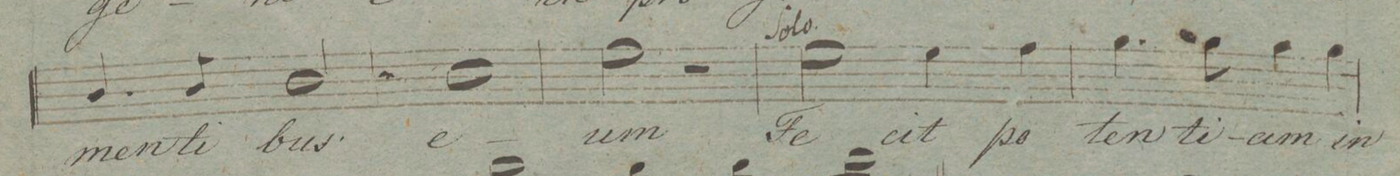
**kern	**text	**dynam
*I"Baſso.	*	*
*clefF4	*	*
*k[]	*	*
*met(c|)	*	*
*M2/2	*	*
4.D/	-men-	.
8D/	-ti-	.
2D/	-bus	.
=68	=68	=68
1D\	e-	.
=69	=69	=69
2G\	-um	.
2r	.	.
=70	=70	=70
2G\	Fe-	.
4G\	-cit	.
4A\	po-	.
=71	=71	=71
4.B\	-ten-	.
8B\	-ti-	.
4B\	-am	.
4B\	in	.
=72	=72	=72
*-	*-	*-
